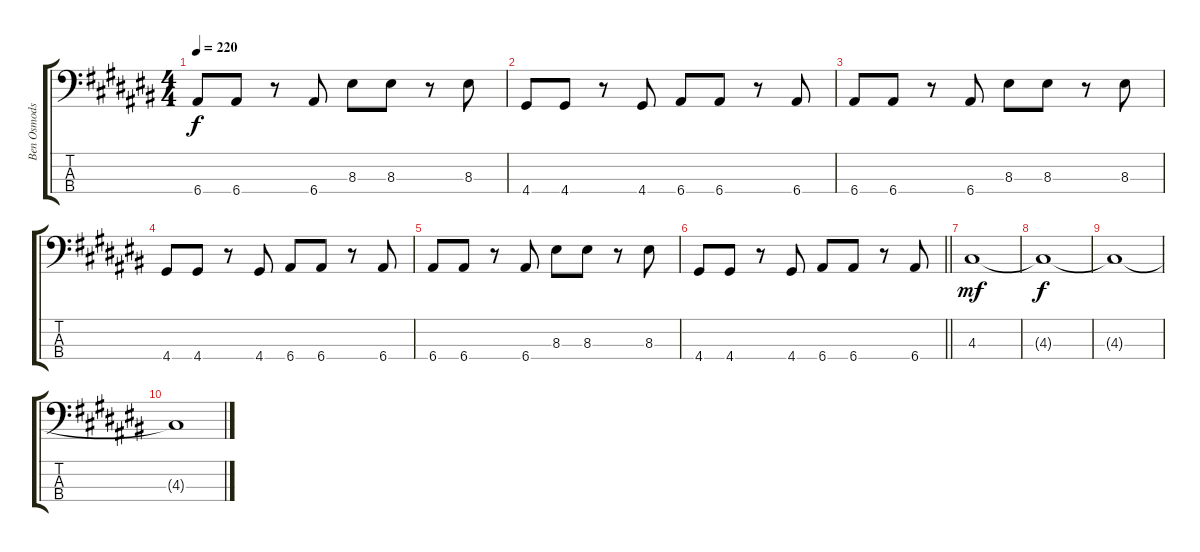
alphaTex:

\track ("Ben Osmodson" "Ben Osmods") {instrument electricbassfinger}
\staff {score tabs}
\tuning (G2 D2 A1 E1) {hide}
\ts (4 4)
\tempo 220
\clef f4
\ks a#minor
6.4.8{dy f} 6.4.8 r.8 6.4.8 8.3.8 8.3.8 r.8 8.3.8 |
4.4.8 4.4.8 r.8 4.4.8 6.4.8 6.4.8 r.8 6.4.8 |
6.4.8 6.4.8 r.8 6.4.8 8.3.8 8.3.8 r.8 8.3.8 |
4.4.8 4.4.8 r.8 4.4.8 6.4.8 6.4.8 r.8 6.4.8 |
6.4.8 6.4.8 r.8 6.4.8 8.3.8 8.3.8 r.8 8.3.8 |
\barLineRight lightlight
4.4.8 4.4.8 r.8 4.4.8 6.4.8 6.4.8 r.8 6.4.8 |
4.3.1{dy mf} |
4.3{t}.1{dy f} |
4.3{t}.1 |
4.3{t}.1
